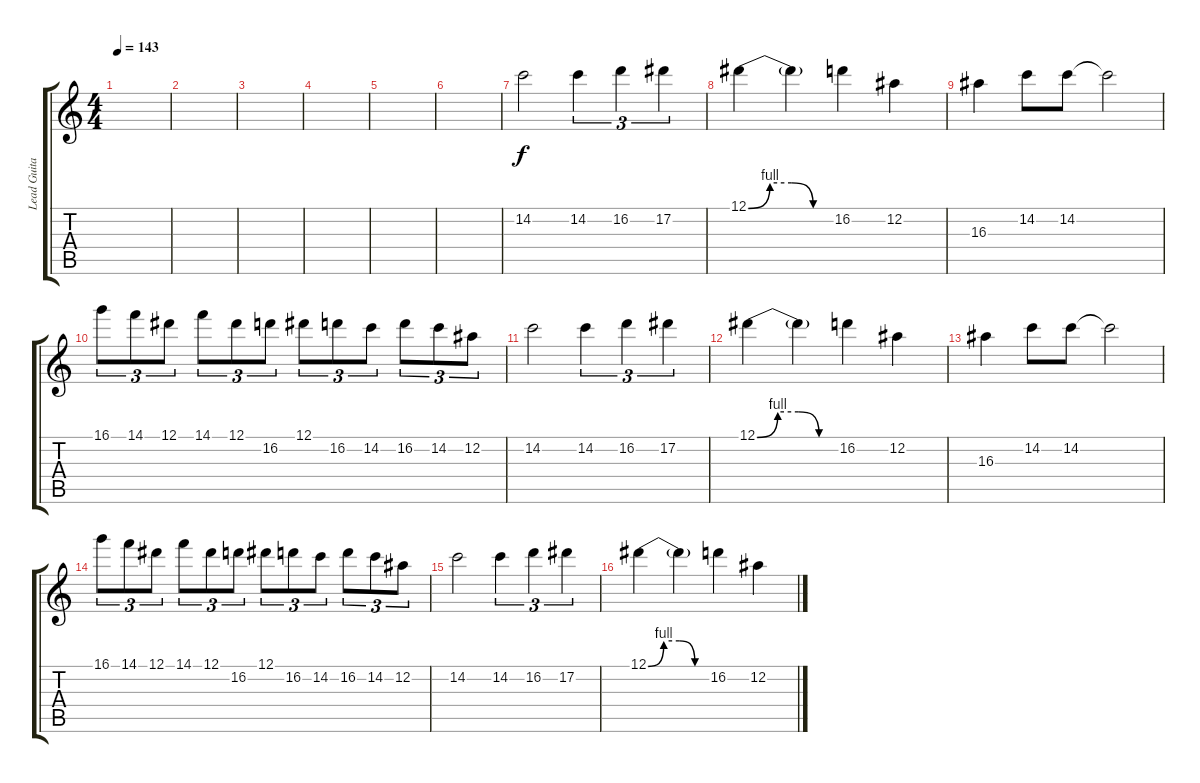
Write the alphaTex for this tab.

\track ("Lead Guitar" "Lead Guita") {instrument distortionguitar}
\staff {score tabs}
\tuning (Eb4 Bb3 Gb3 Db3 Ab2 Eb2) {hide}
\ts (4 4)
\tempo 143
\clef g2
\ks c
|
|
|
|
|
|
14.2.2 14.2.4{tu (3 2)} 16.2.4{tu (3 2)} 17.2.4{tu (3 2)} |
12.1{be (custom 0 0 15 4 30 4 45 0 60 0)}.4 12.1{t}.4 16.2.4 12.2.4 |
16.3.4 14.2.8 14.2.8 14.2{t}.2 |
16.1.8{tu (3 2)} 14.1.8{tu (3 2)} 12.1.8{tu (3 2)} 14.1.8{tu (3 2)} 12.1.8{tu (3 2)} 16.2.8{tu (3 2)} 12.1.8{tu (3 2)} 16.2.8{tu (3 2)} 14.2.8{tu (3 2)} 16.2.8{tu (3 2)} 14.2.8{tu (3 2)} 12.2.8{tu (3 2)} |
14.2.2 14.2.4{tu (3 2)} 16.2.4{tu (3 2)} 17.2.4{tu (3 2)} |
12.1{be (custom 0 0 15 4 30 4 45 0 60 0)}.4 12.1{t}.4 16.2.4 12.2.4 |
16.3.4 14.2.8 14.2.8 14.2{t}.2 |
16.1.8{tu (3 2)} 14.1.8{tu (3 2)} 12.1.8{tu (3 2)} 14.1.8{tu (3 2)} 12.1.8{tu (3 2)} 16.2.8{tu (3 2)} 12.1.8{tu (3 2)} 16.2.8{tu (3 2)} 14.2.8{tu (3 2)} 16.2.8{tu (3 2)} 14.2.8{tu (3 2)} 12.2.8{tu (3 2)} |
14.2.2 14.2.4{tu (3 2)} 16.2.4{tu (3 2)} 17.2.4{tu (3 2)} |
12.1{be (custom 0 0 15 4 30 4 45 0 60 0)}.4 12.1{t}.4 16.2.4 12.2.4
